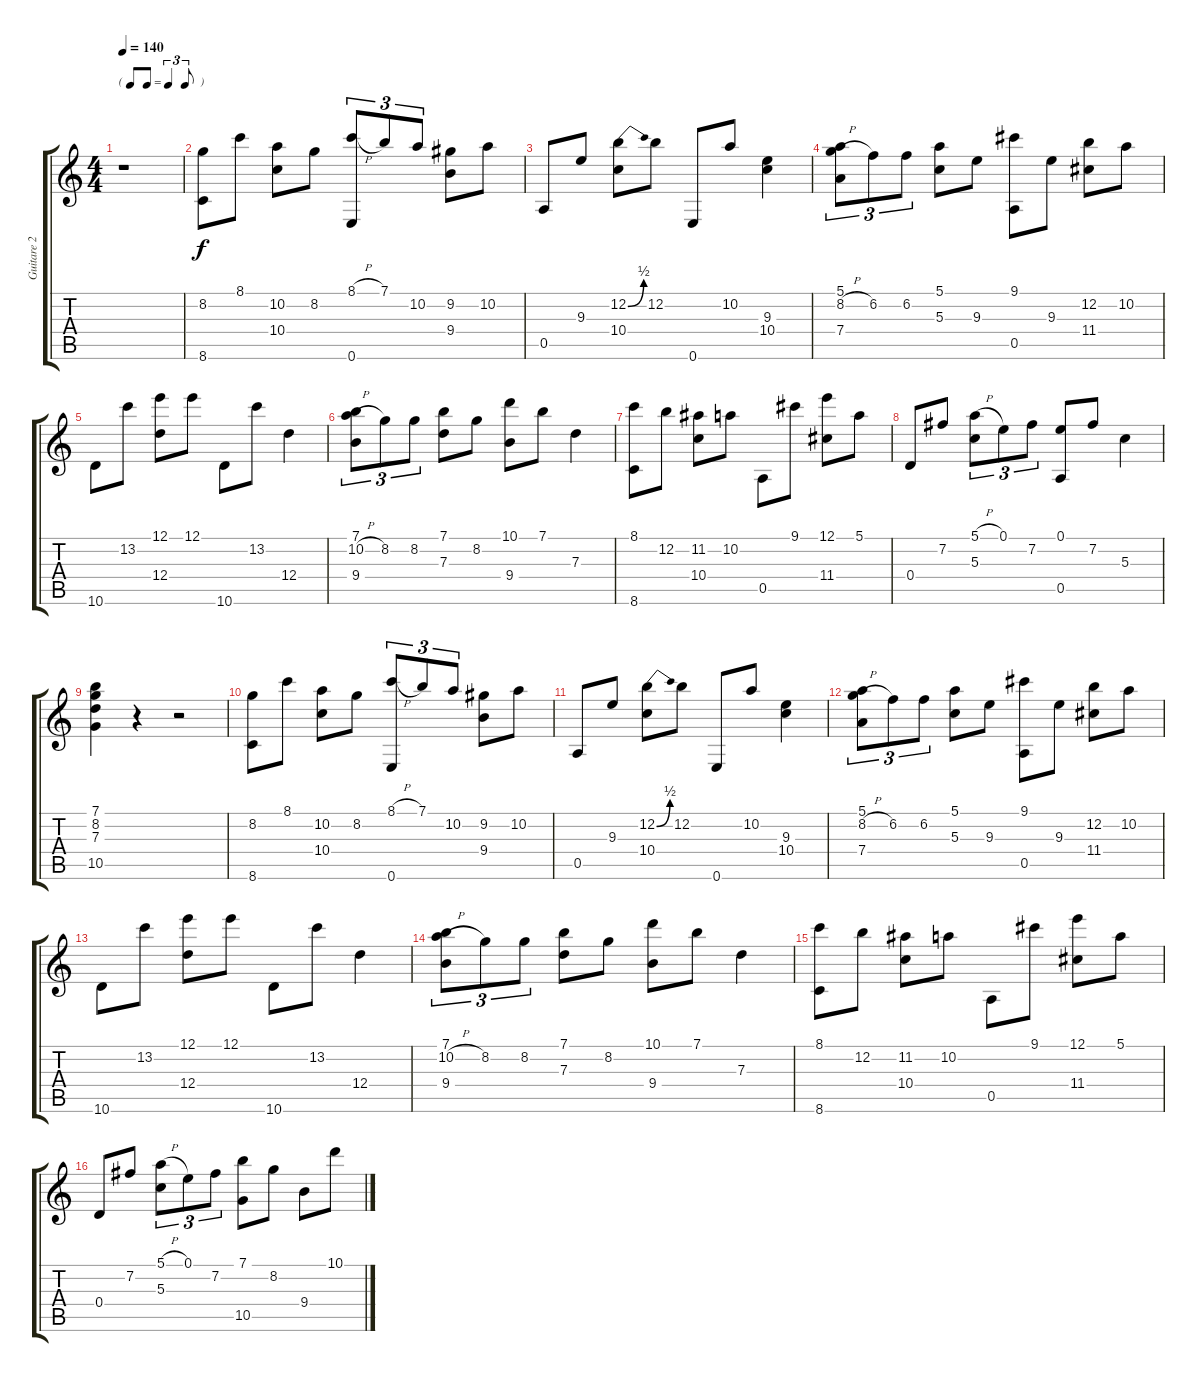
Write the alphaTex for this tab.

\track ("Guitare 2" "Guitare 2") {instrument acousticguitarsteel}
\staff {score tabs}
\tuning (E4 B3 G3 D3 A2 E2) {hide}
\ts (4 4)
\tf triplet8th
\tempo 140
\clef g2
\ks c
r.1{dy f instrument acousticguitarsteel} |
(8.2 8.6).8 8.1.8 (10.2 10.4).8 8.2.8 (8.1{h} 0.6).8{tu (3 2)} 7.1.8{tu (3 2)} 10.2.8{tu (3 2)} (9.2 9.4).8 10.2.8 |
0.5.8 9.3.8 (12.2{be (bend 0 0 60 2)} 10.4).8 12.2.8 0.6.8 10.2.8 (9.3 10.4).4 |
(5.1 8.2{h} 7.4).8{tu (3 2)} 6.2.8{tu (3 2)} 6.2.8{tu (3 2)} (5.1 5.3).8 9.3.8 (9.1 0.5).8 9.3.8 (12.2 11.4).8 10.2.8 |
10.6.8 13.2.8 (12.1 12.4).8 12.1.8 10.6.8 13.2.8 12.4.4 |
(7.1 10.2{h} 9.4).8{tu (3 2)} 8.2.8{tu (3 2)} 8.2.8{tu (3 2)} (7.1 7.3).8 8.2.8 (10.1 9.4).8 7.1.8 7.3.4 |
(8.1 8.6).8 12.2.8 (11.2 10.4).8 10.2.8 0.5.8 9.1.8 (12.1 11.4).8 5.1.8 |
0.4.8 7.2.8 (5.1{h} 5.3).8{tu (3 2)} 0.1.8{tu (3 2)} 7.2.8{tu (3 2)} (0.1 0.5).8 7.2.8 5.3.4 |
(7.1 8.2 7.3 10.5).4 r.4 r.2 |
(8.2 8.6).8 8.1.8 (10.2 10.4).8 8.2.8 (8.1{h} 0.6).8{tu (3 2)} 7.1.8{tu (3 2)} 10.2.8{tu (3 2)} (9.2 9.4).8 10.2.8 |
0.5.8 9.3.8 (12.2{be (bend 0 0 60 2)} 10.4).8 12.2.8 0.6.8 10.2.8 (9.3 10.4).4 |
(5.1 8.2{h} 7.4).8{tu (3 2)} 6.2.8{tu (3 2)} 6.2.8{tu (3 2)} (5.1 5.3).8 9.3.8 (9.1 0.5).8 9.3.8 (12.2 11.4).8 10.2.8 |
10.6.8 13.2.8 (12.1 12.4).8 12.1.8 10.6.8 13.2.8 12.4.4 |
(7.1 10.2{h} 9.4).8{tu (3 2)} 8.2.8{tu (3 2)} 8.2.8{tu (3 2)} (7.1 7.3).8 8.2.8 (10.1 9.4).8 7.1.8 7.3.4 |
(8.1 8.6).8 12.2.8 (11.2 10.4).8 10.2.8 0.5.8 9.1.8 (12.1 11.4).8 5.1.8 |
0.4.8 7.2.8 (5.1{h} 5.3).8{tu (3 2)} 0.1.8{tu (3 2)} 7.2.8{tu (3 2)} (7.1 10.5).8 8.2.8 9.4.8 10.1.8
